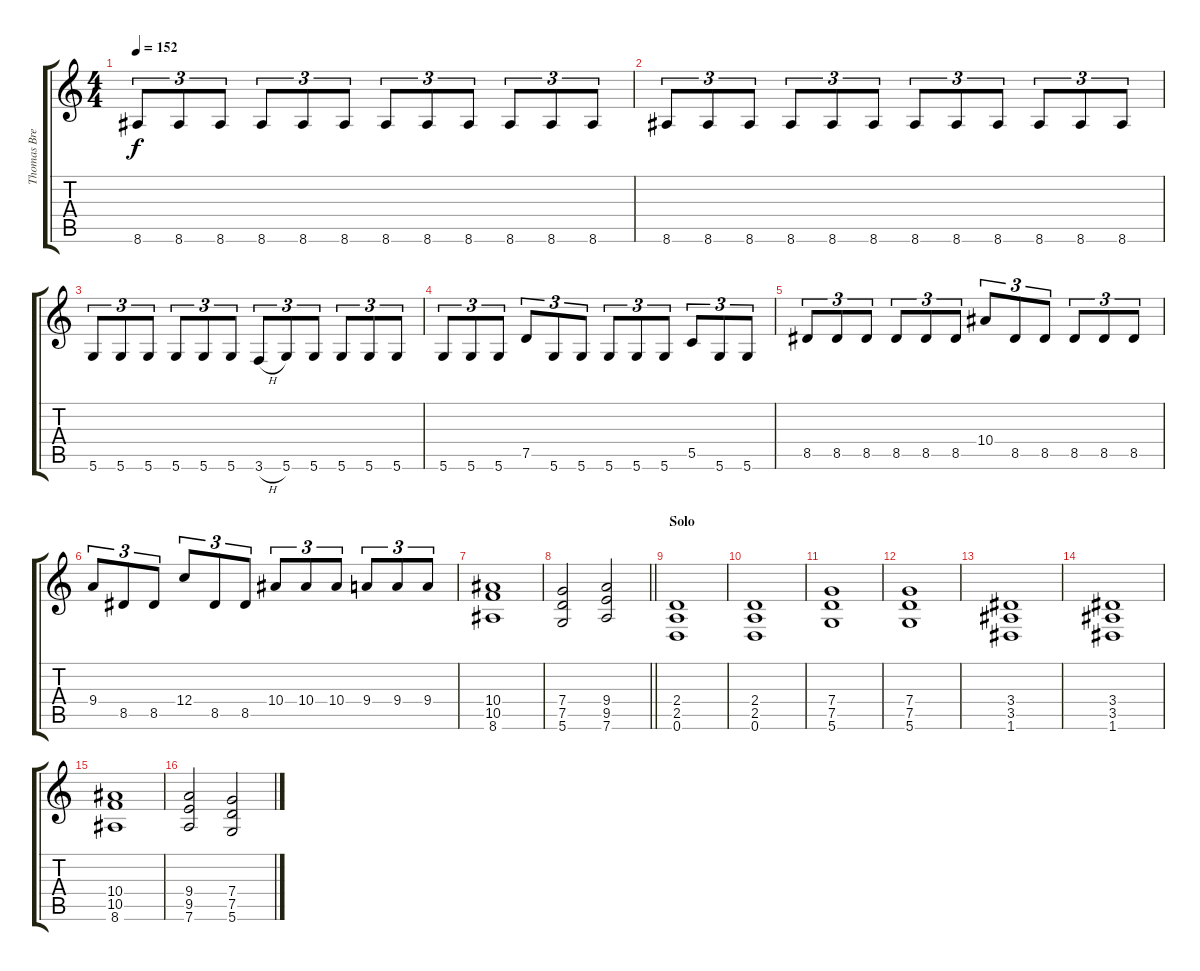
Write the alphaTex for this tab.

\track ("Thomas Bredahl" "Thomas Bre") {instrument distortionguitar}
\staff {score tabs}
\tuning (D4 A3 F3 C3 G2 D2) {hide}
\ts (4 4)
\tempo 152
\clef g2
\ks c
8.6.8{tu (3 2) dy f} 8.6.8{tu (3 2)} 8.6.8{tu (3 2)} 8.6.8{tu (3 2)} 8.6.8{tu (3 2)} 8.6.8{tu (3 2)} 8.6.8{tu (3 2)} 8.6.8{tu (3 2)} 8.6.8{tu (3 2)} 8.6.8{tu (3 2)} 8.6.8{tu (3 2)} 8.6.8{tu (3 2)} |
8.6.8{tu (3 2)} 8.6.8{tu (3 2)} 8.6.8{tu (3 2)} 8.6.8{tu (3 2)} 8.6.8{tu (3 2)} 8.6.8{tu (3 2)} 8.6.8{tu (3 2)} 8.6.8{tu (3 2)} 8.6.8{tu (3 2)} 8.6.8{tu (3 2)} 8.6.8{tu (3 2)} 8.6.8{tu (3 2)} |
5.6.8{tu (3 2)} 5.6.8{tu (3 2)} 5.6.8{tu (3 2)} 5.6.8{tu (3 2)} 5.6.8{tu (3 2)} 5.6.8{tu (3 2)} 3.6{h}.8{tu (3 2)} 5.6.8{tu (3 2)} 5.6.8{tu (3 2)} 5.6.8{tu (3 2)} 5.6.8{tu (3 2)} 5.6.8{tu (3 2)} |
5.6.8{tu (3 2)} 5.6.8{tu (3 2)} 5.6.8{tu (3 2)} 7.5.8{tu (3 2)} 5.6.8{tu (3 2)} 5.6.8{tu (3 2)} 5.6.8{tu (3 2)} 5.6.8{tu (3 2)} 5.6.8{tu (3 2)} 5.5.8{tu (3 2)} 5.6.8{tu (3 2)} 5.6.8{tu (3 2)} |
8.5.8{tu (3 2)} 8.5.8{tu (3 2)} 8.5.8{tu (3 2)} 8.5.8{tu (3 2)} 8.5.8{tu (3 2)} 8.5.8{tu (3 2)} 10.4.8{tu (3 2)} 8.5.8{tu (3 2)} 8.5.8{tu (3 2)} 8.5.8{tu (3 2)} 8.5.8{tu (3 2)} 8.5.8{tu (3 2)} |
9.4.8{tu (3 2)} 8.5.8{tu (3 2)} 8.5.8{tu (3 2)} 12.4.8{tu (3 2)} 8.5.8{tu (3 2)} 8.5.8{tu (3 2)} 10.4.8{tu (3 2)} 10.4.8{tu (3 2)} 10.4.8{tu (3 2)} 9.4.8{tu (3 2)} 9.4.8{tu (3 2)} 9.4.8{tu (3 2)} |
(10.4 10.5 8.6).1 |
\barLineRight lightlight
(7.4 7.5 5.6).2 (9.4 9.5 7.6).2 |
\section ("" "Solo")
(2.4 2.5 0.6).1 |
(2.4 2.5 0.6).1 |
(7.4 7.5 5.6).1 |
(7.4 7.5 5.6).1 |
(3.4 3.5 1.6).1 |
(3.4 3.5 1.6).1 |
(10.4 10.5 8.6).1 |
(9.4 9.5 7.6).2 (7.4 7.5 5.6).2
